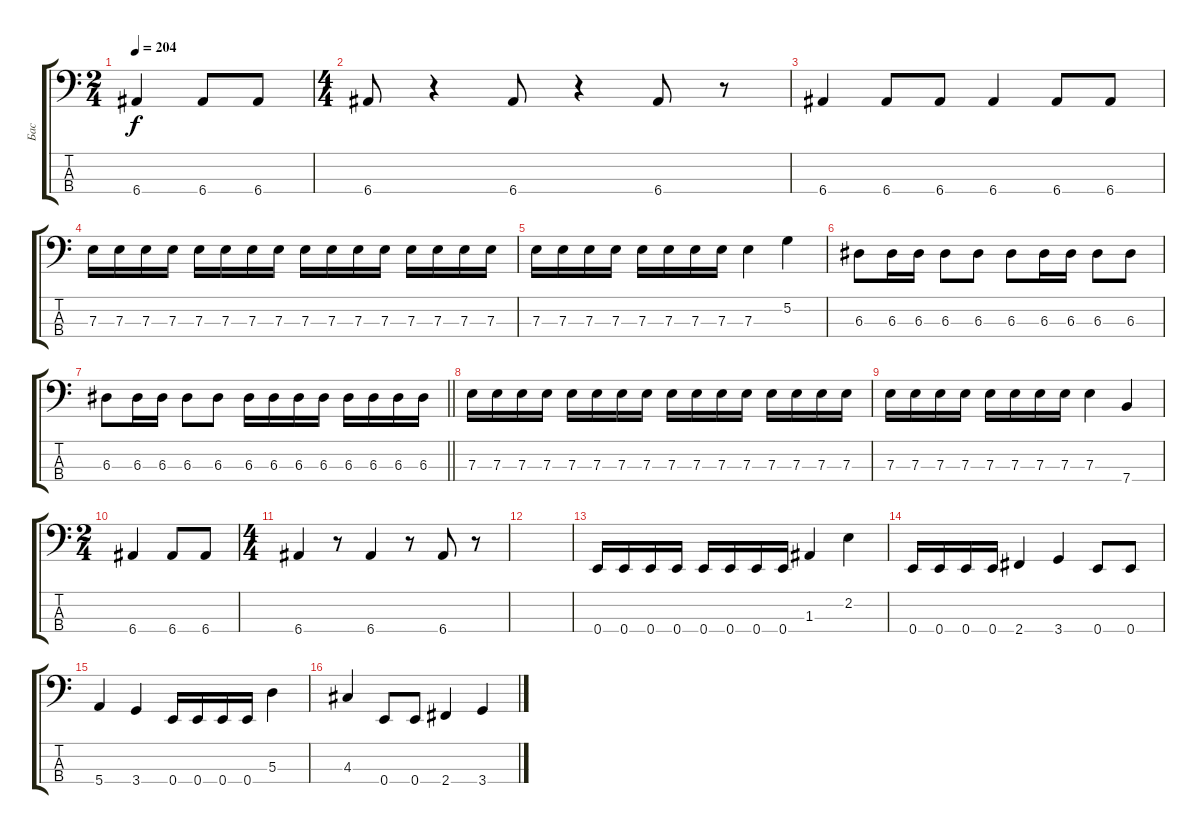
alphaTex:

\track ("Бас" "Бас") {instrument electricbasspick}
\staff {score tabs}
\tuning (G2 D2 A1 E1) {hide}
\ts (2 4)
\tempo 204
\clef f4
\ks c
6.4.4{dy f} 6.4.8 6.4.8 |
\ts (4 4)
6.4.8 r.4 6.4.8 r.4 6.4.8 r.8 |
6.4.4 6.4.8 6.4.8 6.4.4 6.4.8 6.4.8 |
7.3.16 7.3.16 7.3.16 7.3.16 7.3.16 7.3.16 7.3.16 7.3.16 7.3.16 7.3.16 7.3.16 7.3.16 7.3.16 7.3.16 7.3.16 7.3.16 |
7.3.16 7.3.16 7.3.16 7.3.16 7.3.16 7.3.16 7.3.16 7.3.16 7.3.4 5.2.4 |
6.3.8 6.3.16 6.3.16 6.3.8 6.3.8 6.3.8 6.3.16 6.3.16 6.3.8 6.3.8 |
\barLineRight lightlight
6.3.8 6.3.16 6.3.16 6.3.8 6.3.8 6.3.16 6.3.16 6.3.16 6.3.16 6.3.16 6.3.16 6.3.16 6.3.16 |
7.3.16 7.3.16 7.3.16 7.3.16 7.3.16 7.3.16 7.3.16 7.3.16 7.3.16 7.3.16 7.3.16 7.3.16 7.3.16 7.3.16 7.3.16 7.3.16 |
7.3.16 7.3.16 7.3.16 7.3.16 7.3.16 7.3.16 7.3.16 7.3.16 7.3.4 7.4.4 |
\ts (2 4)
6.4.4 6.4.8 6.4.8 |
\ts (4 4)
6.4.4 r.8 6.4.4 r.8 6.4.8 r.8 |
|
0.4.16 0.4.16 0.4.16 0.4.16 0.4.16 0.4.16 0.4.16 0.4.16 1.3.4 2.2.4 |
0.4.16 0.4.16 0.4.16 0.4.16 2.4.4 3.4.4 0.4.8 0.4.8 |
5.4.4 3.4.4 0.4.16 0.4.16 0.4.16 0.4.16 5.3.4 |
4.3.4 0.4.8 0.4.8 2.4.4 3.4.4
